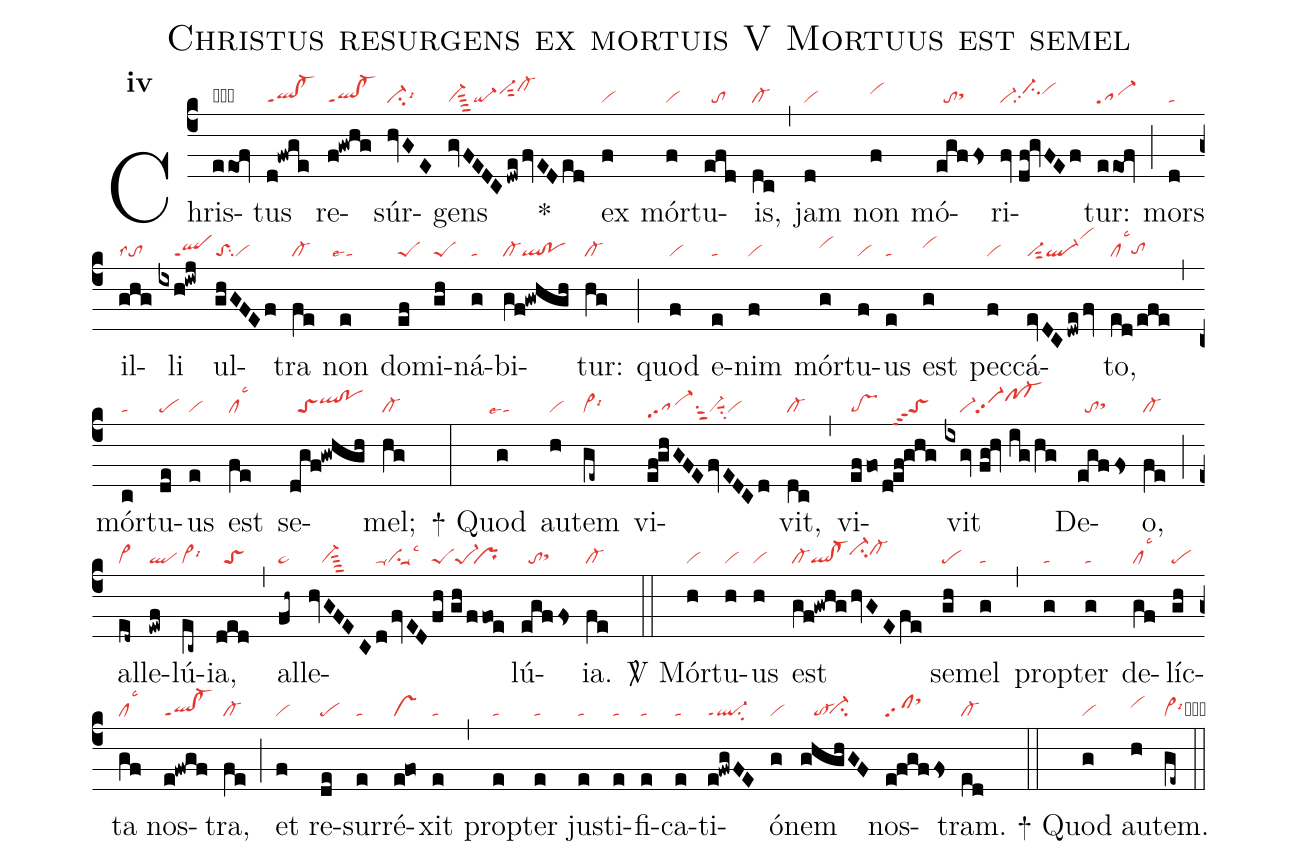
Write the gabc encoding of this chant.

name:Christus resurgens ex mortuis V Mortuus est semel;
office-part:re;
mode:4;
nabc-lines:1;
%%
initial-style: 1;
name: Christus resurgens ex mortuis;
mode: 4;
office-part: Responsorium;
annotation: Resp.;
annotation: iv;
nabc-lines:1;
%%
(c4) Chris(eeof|obsa)tus(d!fwge|ql!cl-ppt1) re(f!gwhg|ql!cl-ppt1)súr(hvGE|ci-lsi6)gens(gvFEDC/dwe/fvEDed|vi-sut4qi-vi-hisut2cl-hj) <sp>*</sp>() ex(f|vi) mór(f|vi)tu(efd|//to)is,(dc|cl-) (,) jam(d|vi) non(f|vihi) mó(egffs|//tosthh)ri(fv//df!gvFEf|vi-/ci-hipp2vihi)tur:(eeof|sa-) (;) mors(d|ta) il(ghg|tolss4)li(ixh!iwj|////qlppt1) ul(ghGFEf|toSsu2vi)tra(fe|cl-) non(e|``talse1) do(ef|peS)mi(gh|peS)ná(g|ta)bi(gf!gwhgh|cl-ql!po)tur:(hg|cl-) (;) quod(f|vi) e(e|ta)nim(f|vi) mór(g|vihi)tu(f|vi)us(e|ta) est(g|vihi) pec(f|vi)cá(evDC/dwe/fv|vi-sut2ql-vihl)to,(ed/efe|cllsc3tohg) (,) mór(c|ta)tu(de|pe)us(e|vi) est(fe|cllsc3) se(dgf!gwhgh|//toSqlhi!pohi)mel;(hg|cl-) (:)

<sp>+</sp> Quod(g|``talse4) au(h|vi)tem(ge~|vi>lsi6) vi(ef!ghGFEfvEDCd|sa-pp1su1sut2vi-suu1su2vi)vit,(dc|cl-) (,) vi(effo/def!ghg|pt///toSppt3)vit(ixgv//fg!hv//ig/hg|////vi-vi-pp2pf-hj) De(egffs|//tosthh)o,(fe|cl-) (;) al(ed~|vi>)le(ewf|ql)lú(ec~|vi>lsi6)ia,(ded|//toS) (,) al(fh~|ta>)le(hvGFEC/|///vi-sut4|d/fvED|ta-visu1suu1lsc3|fh//gh/ffoe|peSpe-1``pr)lú(egffs|//tosthh)ia.(fe|cl-) (::)

<sp>V/</sp> Mór(h|vi)tu(h|vi)us(h|vi) est(gf!gwhg/hvGEfe|cl-ql!cl-ci-hicl-hi) se(gh|pe)mel(g|ta) (,) prop(g|ta)ter(g|ta) de(gf|cllsc3)líc(gh|pe)ta(gf|cllsc3) nos(e!fwgf|ql!cl-ppt1)tra,(fe|cl-) (;) et(f|vi) re(de|pe)sur(e|ta)ré(e!fo|vs)xit(e|ta) (,) prop(e|ta)ter(e|ta) jus(e|ta)ti(e|ta)fi(e|ta)ca(e|ta)ti(e!fwgFE|ql-ppt1su2)ó(g|vi)nem(ghghGF|///to-``ci-hg) nos(e!fgffs|sfsthk)tram.(ed|cl-) (::)

<sp>+</sp> Quod(g|vi) au(h|vihi)tem.(ge~|vi>lsi6cb) (::)
